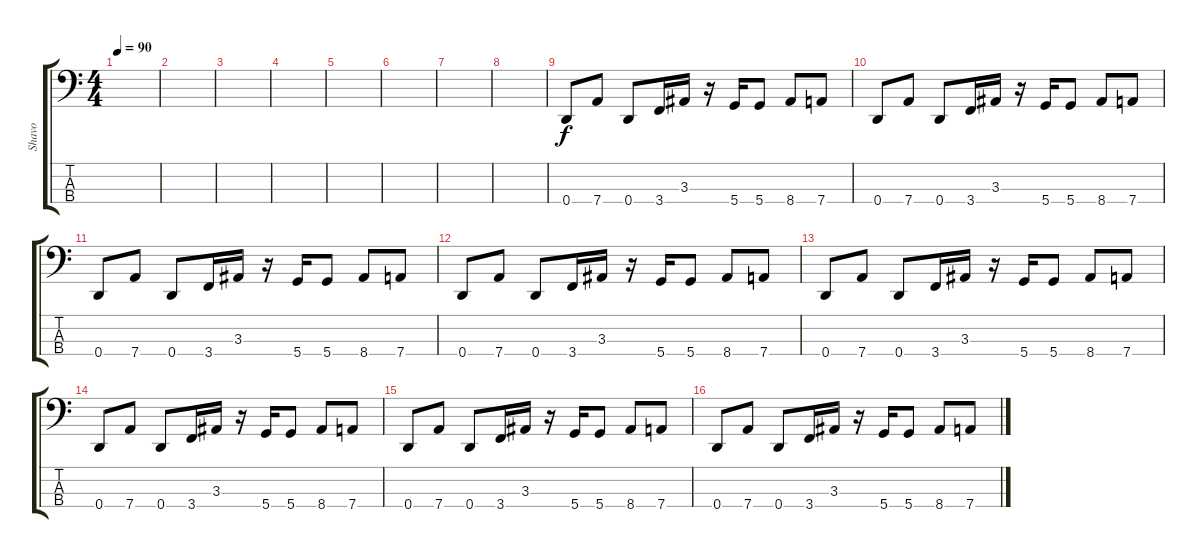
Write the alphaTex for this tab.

\track ("Shavo" "Shavo") {instrument electricbasspick}
\staff {score tabs}
\tuning (F2 C2 G1 D1) {hide}
\ts (4 4)
\tempo 90
\clef f4
\ks c
|
|
|
|
|
|
|
|
0.4.8 7.4.8 0.4.8 3.4.16 3.3.16 r.16 5.4.16 5.4.8 8.4.8 7.4.8 |
0.4.8 7.4.8 0.4.8 3.4.16 3.3.16 r.16 5.4.16 5.4.8 8.4.8 7.4.8 |
0.4.8 7.4.8 0.4.8 3.4.16 3.3.16 r.16 5.4.16 5.4.8 8.4.8 7.4.8 |
0.4.8 7.4.8 0.4.8 3.4.16 3.3.16 r.16 5.4.16 5.4.8 8.4.8 7.4.8 |
0.4.8 7.4.8 0.4.8 3.4.16 3.3.16 r.16 5.4.16 5.4.8 8.4.8 7.4.8 |
0.4.8 7.4.8 0.4.8 3.4.16 3.3.16 r.16 5.4.16 5.4.8 8.4.8 7.4.8 |
0.4.8 7.4.8 0.4.8 3.4.16 3.3.16 r.16 5.4.16 5.4.8 8.4.8 7.4.8 |
0.4.8 7.4.8 0.4.8 3.4.16 3.3.16 r.16 5.4.16 5.4.8 8.4.8 7.4.8
